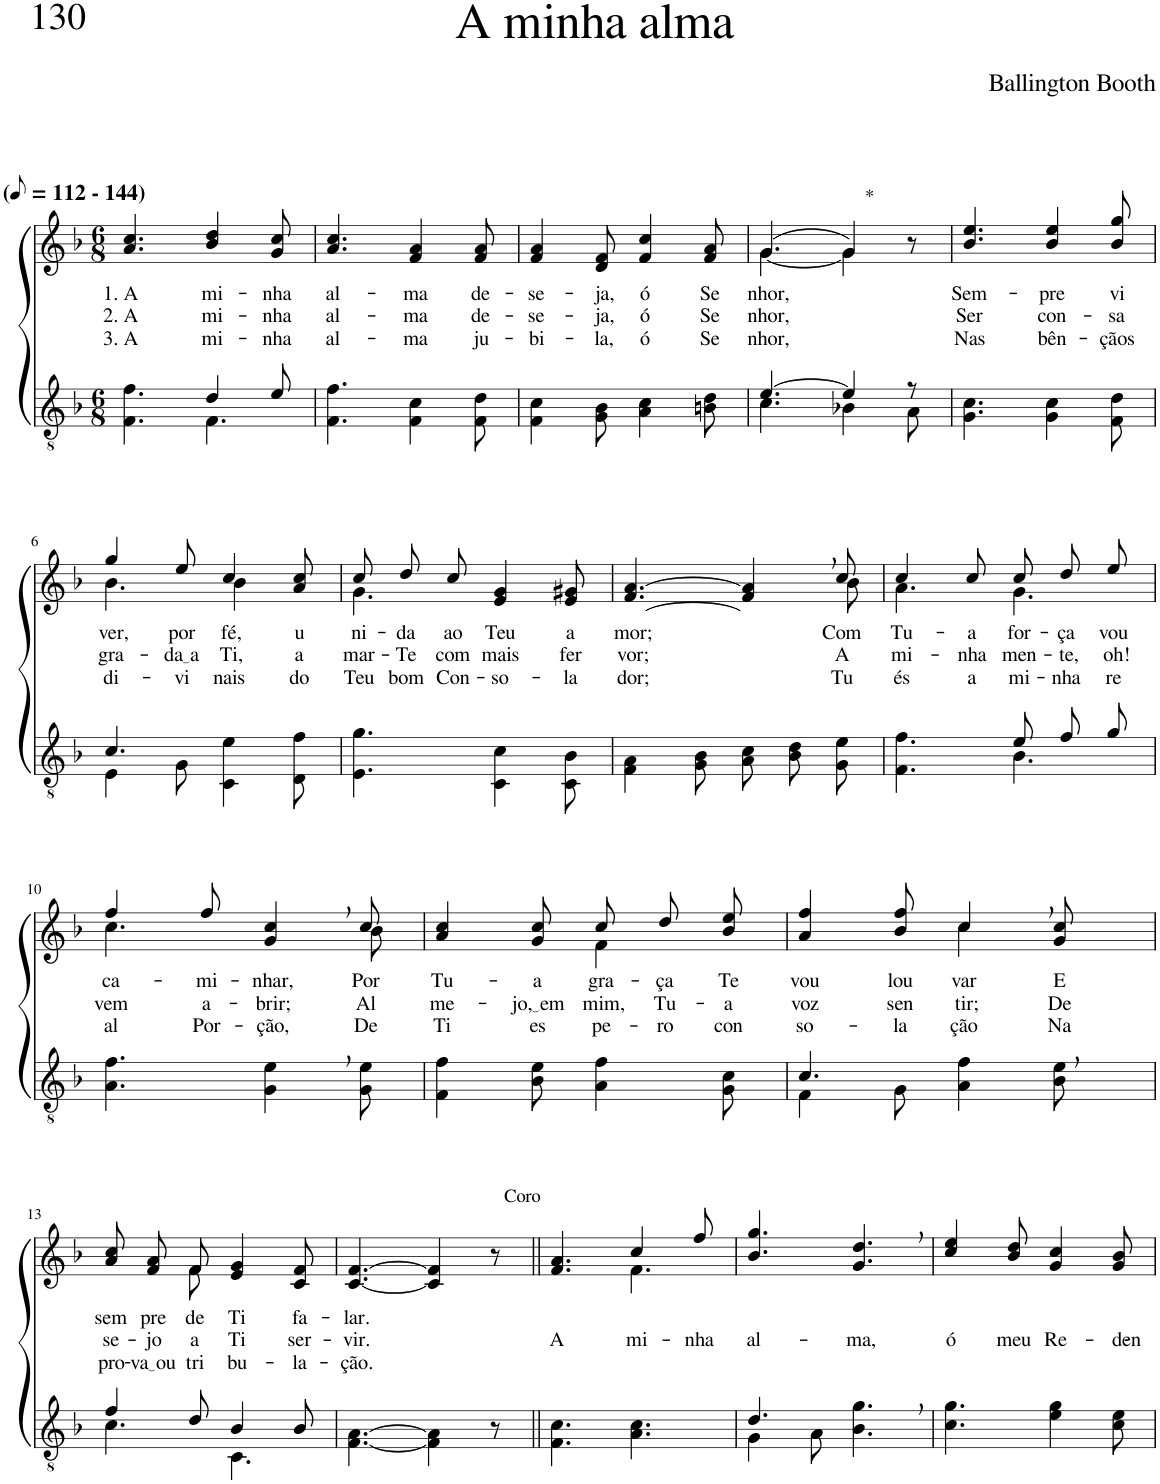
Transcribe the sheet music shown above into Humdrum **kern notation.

**kern	**kern	**text	**text	**text
*part2	*part1	*part1	*part1	*part1
*staff2	*staff1	*staff1	*staff1	*staff1
*I"Parte III e IV	*I"Parte I e II	*	*	*
*clefGv2	*clefG2	*	*	*
*Trd3c5	*Trd3c5	*	*	*
*k[b-]	*k[b-]	*	*	*
*M6/8	*M6/8	*	*	*
*MM56	*MM56	*	*	*
=1	=1	=1	=1	=1
*^	*	*	*	*
!	!	!LO:TX:a:B:t=(	!	!	!
!	!	!LO:TX:a:B:t=- 144)	!	!	!
!	!	!	!LO:LY:b	!LO:LY:b	!LO:LY:b
4.ryy	4.F\ 4.f\	4.a/ 4.cc/	1. A	2. A	3. A
!	!	!	!LO:LY:b	!LO:LY:b	!LO:LY:b
4d/	4.F\	4b-/ 4dd/	mi-	mi-	mi-
!	!	!	!LO:LY:b	!LO:LY:b	!LO:LY:b
8e/	.	8g/ 8cc/	-nha	-nha	-nha
*v	*v	*	*	*	*
=2	=2	=2	=2	=2
!	!	!LO:LY:b	!LO:LY:b	!LO:LY:b
4.F\ 4.f\	4.a/ 4.cc/	al-	al-	al-
!	!	!LO:LY:b	!LO:LY:b	!LO:LY:b
4F\ 4c\	4f/ 4a/	-ma	-ma	-ma
!	!	!LO:LY:b	!LO:LY:b	!LO:LY:b
8F\ 8d\	8f/ 8a/	de-	de-	ju-
=3	=3	=3	=3	=3
!	!	!LO:LY:b	!LO:LY:b	!LO:LY:b
4F\ 4c\	4f/ 4a/	-se-	-se-	-bi-
!	!	!LO:LY:b	!LO:LY:b	!LO:LY:b
8G\ 8B-\	8d/ 8f/	-ja,	-ja,	-la,
!	!	!LO:LY:b	!LO:LY:b	!LO:LY:b
4A\ 4c\	4f/ 4cc/	ó	ó	ó
!	!	!LO:LY:b	!LO:LY:b	!LO:LY:b
8Bn\ 8d\	8f/ 8a/	Se-	Se-	Se-
=4	=4	=4	=4	=4
*^	*^	*	*	*
!	!	!LO:TX:a:t=*	!	!	!	!
!	!	!	!	!LO:LY:b	!LO:LY:b	!LO:LY:b
[4.e/	4.c\	(4.g/	[4.g\	-nhor,	-nhor,	-nhor,
4e/]	4B-X\	4g/)	4g\]	.	.	.
8r	8A\	8r	8ryy	.	.	.
=5	=5	=5	=5	=5	=5	=5
!	!	!	!	!LO:LY:b	!LO:LY:b	!LO:LY:b
*v	*v	*	*	*	*	*
*	*v	*v	*	*	*
4.G\ 4.c\	4.b-/ 4.ee/	Sem-	Ser	Nas
!	!	!LO:LY:b	!LO:LY:b	!LO:LY:b
4G\ 4c\	4b-/ 4ee/	-pre	con-	bên-
!	!	!LO:LY:b	!LO:LY:b	!LO:LY:b
8F\ 8d\	8b-/ 8gg/	vi-	-sa-	-çãos
!!LO:LB:g=z
=6	=6	=6	=6	=6
*^	*^	*	*	*
!	!	!	!	!LO:LY:b	!LO:LY:b	!LO:LY:b
4.c/	4E\	4gg/	4.b-\	-ver,	-gra-	di-
!	!	!	!	!LO:LY:b	!LO:LY:b	!LO:LY:b
.	8G\	8ee/	.	por	da a	-vi-
!	!	!	!	!LO:LY:b	!LO:LY:b	!LO:LY:b
4.ryy	4C\ 4e\	4cc/	4b-\	fé,	Ti,	-nais
!	!	!	!	!LO:LY:b	!LO:LY:b	!LO:LY:b
.	8D\ 8f\	8a/ 8cc/	8ryy	u-	a-	do
=7	=7	=7	=7	=7	=7	=7
!	!	!	!	!LO:LY:b	!LO:LY:b	!LO:LY:b
*v	*v	*	*	*	*	*
4.E\ 4.g\	8cc/L	4.g\	-ni-	-mar-	Teu
!	!	!	!LO:LY:b	!LO:LY:b	!LO:LY:b
.	8dd/	.	-da	-Te	bom
!	!	!	!LO:LY:b	!LO:LY:b	!LO:LY:b
.	8cc/J	.	ao	com	Con-
!	!	!	!LO:LY:b	!LO:LY:b	!LO:LY:b
4C\ 4c\	4e/ 4g/	4.ryy	Teu	mais	-so-
!	!	!	!LO:LY:b	!LO:LY:b	!LO:LY:b
8C\ 8B-\	8e/ 8g#X/	.	a-	fer-	-la-
=8	=8	=8	=8	=8	=8
!	!	!	!LO:LY:b	!LO:LY:b	!LO:LY:b
4F\ 4A\	2ryy	[4.f/ [4.a/	-mor;	-vor;	-dor;
8G\ 8B-\	.	.	.	.	.
8A\ 8c\L	.	4f/] 4a/]	.	.	.
8B-\ 8d\	8ryy	.	.	.	.
!	!	!	!LO:LY:b	!LO:LY:b	!LO:LY:b
8G\ 8e\J	8b-\	8cc/	Com	A	Tu
=9	=9	=9	=9	=9	=9
*^	*	*	*	*	*
!	!	!	!	!LO:LY:b	!LO:LY:b	!LO:LY:b
4.ryy	4.F\ 4.f\	4cc/	4.a\	Tu-	mi-	és
!	!	!	!	!LO:LY:b	!LO:LY:b	!LO:LY:b
.	.	8cc/	.	-a	-nha	a
!	!	!	!	!LO:LY:b	!LO:LY:b	!LO:LY:b
8e/L	4.B-\	8cc/L	4.g\	for-	men-	mi-
!	!	!	!	!LO:LY:b	!LO:LY:b	!LO:LY:b
8f/	.	8dd/	.	-ça	-te,	-nha
!	!	!	!	!LO:LY:b	!LO:LY:b	!LO:LY:b
8g/J	.	8ee/J	.	vou	oh!	re-
*v	*v	*	*	*	*	*
!!LO:LB:g=z	!!
=10	=10	=10	=10	=10	=10
!	!	!	!LO:LY:b	!LO:LY:b	!LO:LY:b
4.A\ 4.f\	4ff/	4.cc\	ca-	vem	-al
!	!	!	!LO:LY:b	!LO:LY:b	!LO:LY:b
.	8ff/	.	-mi-	a-	Por-
!	!	!	!LO:LY:b	!LO:LY:b	!LO:LY:b
4G\, 4e\,	4g/, 4cc/,	4ryy	-nhar,	-brir;	-ção,
!	!	!	!LO:LY:b	!LO:LY:b	!LO:LY:b
8G\ 8e\	8cc/	8b-\	Por	Al-	De
=11	=11	=11	=11	=11	=11
!	!	!	!LO:LY:b	!LO:LY:b	!LO:LY:b
4F\ 4f\	4a/ 4cc/	4.ryy	Tu-	-me-	Ti
!	!	!	!LO:LY:b	!LO:LY:b	!LO:LY:b
8B-\ 8e\	8g/ 8cc/	.	-a	jo, em	es-
!	!	!	!LO:LY:b	!LO:LY:b	!LO:LY:b
4A\ 4f\	8cc\L	4f\	gra-	mim,	-pe-
!	!	!	!LO:LY:b	!LO:LY:b	!LO:LY:b
.	8dd\	.	-ça	Tu-	-ro
!	!	!	!LO:LY:b	!LO:LY:b	!LO:LY:b
8G\ 8c\	8b-\ 8ee\J	8ryy	Te	-a	con-
=12	=12	=12	=12	=12	=12
*^	*	*	*	*	*
!	!	!	!	!LO:LY:b	!LO:LY:b	!LO:LY:b
4.c/	4F\	4.ryy	4a/ 4ff/	vou	voz	-so-
!	!	!	!	!LO:LY:b	!LO:LY:b	!LO:LY:b
.	8G\	.	8b-/ 8ff/	lou-	sen-	-la-
!	!	!	!	!LO:LY:b	!LO:LY:b	!LO:LY:b
4.ryy	4A\ 4f\	4cc,\	4cc/	-var	-tir;	-ção
!	!	!	!	!LO:LY:b	!LO:LY:b	!LO:LY:b
.	8B-\ 8e\	8ryy	8g/ 8cc/	E	De-	Na
!!LO:LB:g=z	!!
=13	=13	=13	=13	=13	=13	=13
!	!	!	!	!LO:LY:b	!LO:LY:b	!LO:LY:b
4f/	4.c\	8a/ 8cc/L	4ryy	sem	-se-	pro-
!	!	!	!	!LO:LY:b	!LO:LY:b	!LO:LY:b
.	.	8f/ 8a/	.	pre	-jo	va ou
!	!	!	!	!LO:LY:b	!LO:LY:b	!LO:LY:b
8d/	.	8f/J	8f\	de	a	tri
!	!	!	!	!LO:LY:b	!LO:LY:b	!LO:LY:b
4B-/	4.C\	4e/ 4g/	4.ryy	Ti	Ti	bu-
!	!	!	!	!LO:LY:b	!LO:LY:b	!LO:LY:b
8B-/	.	8c/ 8f/	.	fa-	ser-	-la-
*v	*v	*	*	*	*	*
*	*v	*v	*	*	*
=14	=14	=14	=14	=14
!	!	!LO:LY:b	!LO:LY:b	!LO:LY:b
[4.F\ [4.A\	[4.c/ [4.f/	-lar.	-vir.	-ção.
4F\] 4A\]	4c/] 4f/]	.	.	.
!	!LO:TX:a:t=Coro	!	!	!
8r	8r	.	.	.
=15||	=15||	=15||	=15||	=15||
!	!	!	!LO:LY:b	!
*	*^	*	*	*
4.F\ 4.c\	4.f/ 4.a/	4.ryy	.	A	.
!	!	!	!	!LO:LY:b	!
4.A\ 4.c\	4cc/	4.f\	.	mi-	.
!	!	!	!	!LO:LY:b	!
.	8ff/	.	.	-nha	.
*	*v	*v	*	*	*
=16	=16	=16	=16	=16
*^	*	*	*	*
!	!	!	!	!LO:LY:b	!
4.d/	4G\	4.b-/ 4.gg/	.	al-	.
.	8A\	.	.	.	.
!	!	!	!	!LO:LY:b	!
4.ryy	4.B-\ 4.g\	4.g/, 4.dd/,	.	-ma,	.
=17	=17	=17	=17	=17	=17
!	!	!	!	!LO:LY:b	!
*v	*v	*	*	*	*
4.c\ 4.g\	4cc/ 4ee/	.	ó	.
!	!	!	!LO:LY:b	!
.	8b-/ 8dd/	.	meu	.
!	!	!	!LO:LY:b	!
4e\ 4g\	4g/ 4cc/	.	Re-	.
!	!	!	!LO:LY:b	!
8c\ 8e\	8g/ 8b-/	.	-den-	.
=	=	=	=	=
*-	*-	*-	*-	*-
